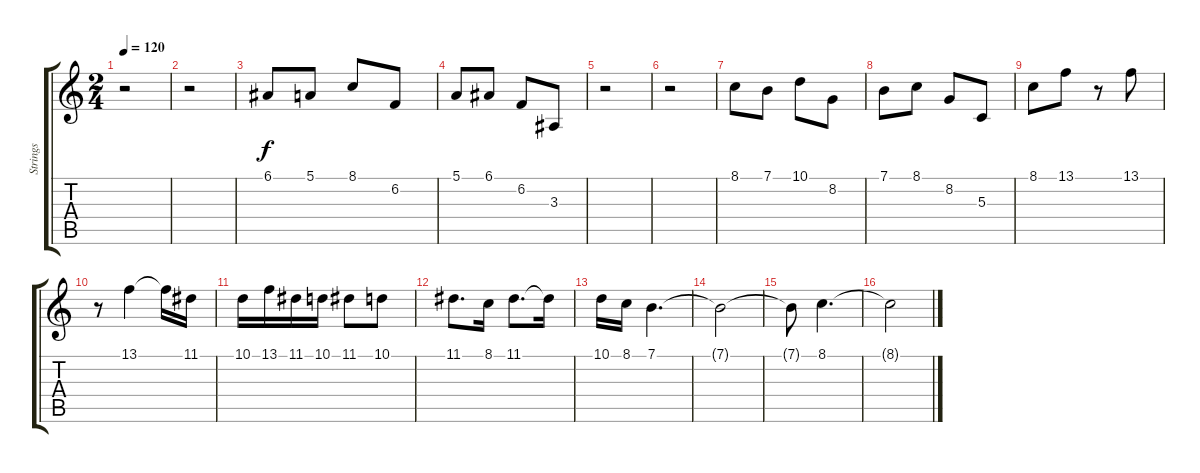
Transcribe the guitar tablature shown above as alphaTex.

\track ("Strings" "Strings") {instrument stringensemble1}
\staff {score tabs}
\tuning (E4 B3 G3 D3 A2 E2) {hide}
\ts (2 4)
\tempo 120
\clef g2
\ks c
r.2{dy f} |
r.2 |
6.1.8 5.1.8 8.1.8 6.2.8 |
5.1.8 6.1.8 6.2.8 3.3.8 |
r.2 |
r.2 |
8.1.8 7.1.8 10.1.8 8.2.8 |
7.1.8 8.1.8 8.2.8 5.3.8 |
8.1.8 13.1.8 r.8 13.1.8 |
r.8 13.1.4 13.1{t}.16 11.1.16 |
10.1.16 13.1.16 11.1.16 10.1.16 11.1.8 10.1.8 |
11.1.8{d} 8.1.16 11.1.8{d} 11.1{t}.16 |
10.1.16 8.1.16 7.1.4{d} |
7.1{t}.2 |
7.1{t}.8 8.1.4{d} |
8.1{t}.2
